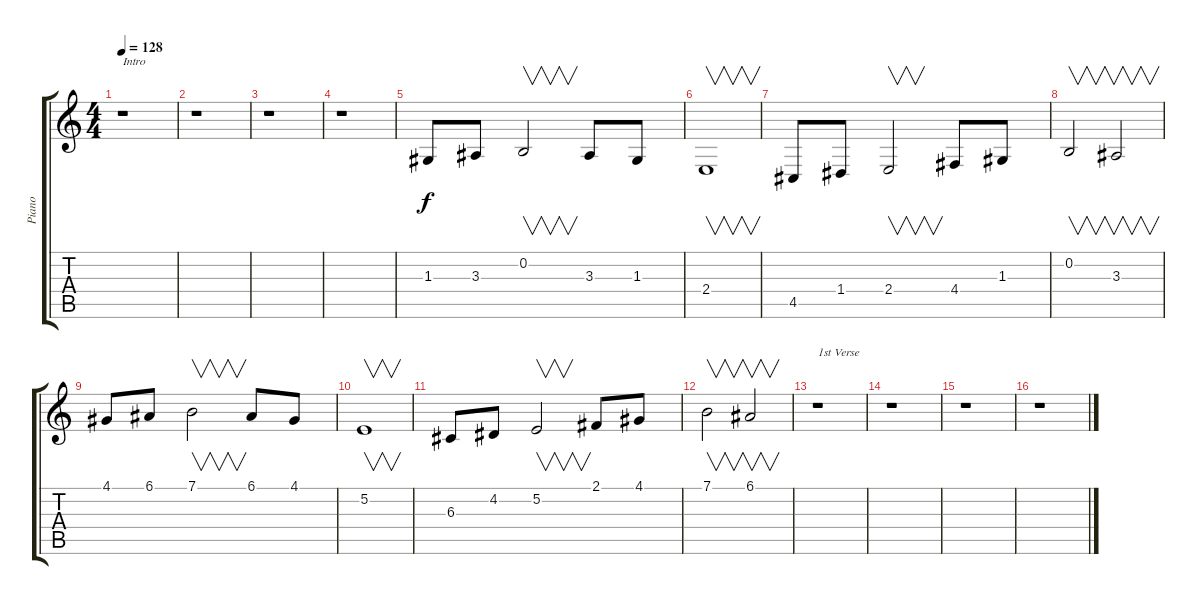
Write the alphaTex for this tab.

\track ("Piano" "Piano") {instrument brightacousticpiano}
\staff {score tabs}
\tuning (E4 B3 G3 D3 A2 E2) {hide}
\ts (4 4)
\tempo 128
\clef g2
\ks c
r.1{txt "Intro" dy f instrument brightacousticpiano} |
r.1 |
r.1 |
r.1 |
1.3.8 3.3.8 0.2.2{v} 3.3.8 1.3.8 |
2.4.1{v} |
4.5.8 1.4.8 2.4.2{v} 4.4.8 1.3.8 |
0.2.2{v} 3.3.2{v} |
4.1.8 6.1.8 7.1.2{v} 6.1.8 4.1.8 |
5.2.1{v} |
6.3.8 4.2.8 5.2.2{v} 2.1.8 4.1.8 |
7.1.2{v} 6.1.2{v} |
r.1{txt "1st Verse"} |
r.1 |
r.1 |
r.1
